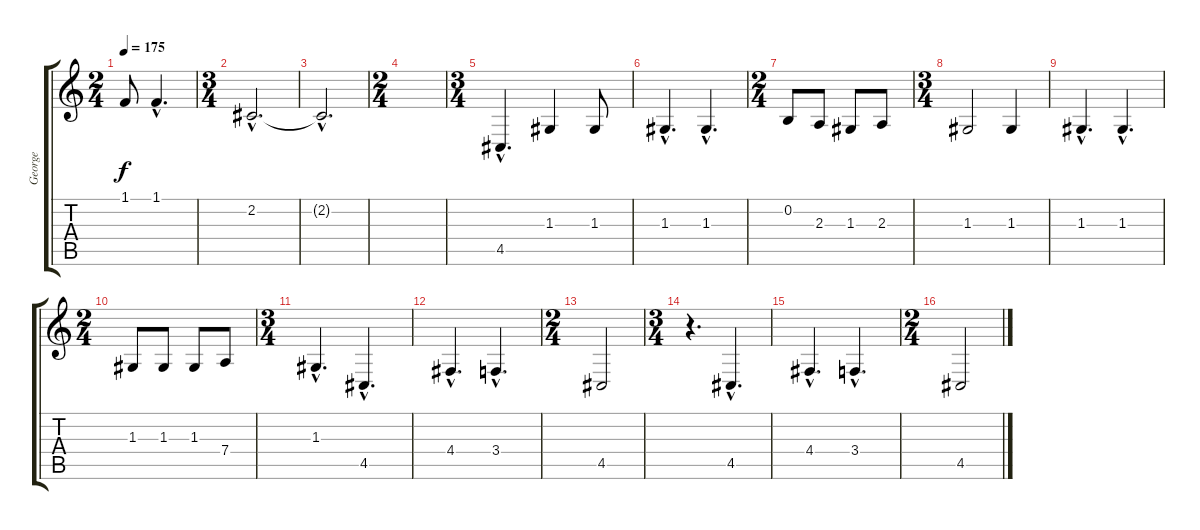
\track ("George" "George") {instrument englishhorn}
\staff {score tabs}
\tuning (E4 B3 G3 D3 A2 E2) {hide}
\ts (2 4)
\tempo 175
\clef g2
\ks c
1.1.8{dy f} 1.1{hac}.4{d} |
\ts (3 4)
2.2{hac}.2{d} |
2.2{hac t}.2{d} |
\ts (2 4)
|
\ts (3 4)
4.5{hac}.4{d} 1.3.4 1.3.8 |
1.3{hac}.4{d} 1.3{hac}.4{d} |
\ts (2 4)
0.2.8 2.3.8 1.3.8 2.3.8 |
\ts (3 4)
1.3.2 1.3.4 |
1.3{hac}.4{d} 1.3{hac}.4{d} |
\ts (2 4)
1.3.8 1.3.8 1.3.8 7.4.8 |
\ts (3 4)
1.3{hac}.4{d} 4.5{hac}.4{d} |
4.4{hac}.4{d} 3.4{hac}.4{d} |
\ts (2 4)
4.5.2 |
\ts (3 4)
r.4{d} 4.5{hac}.4{d} |
4.4{hac}.4{d} 3.4{hac}.4{d} |
\ts (2 4)
4.5.2
